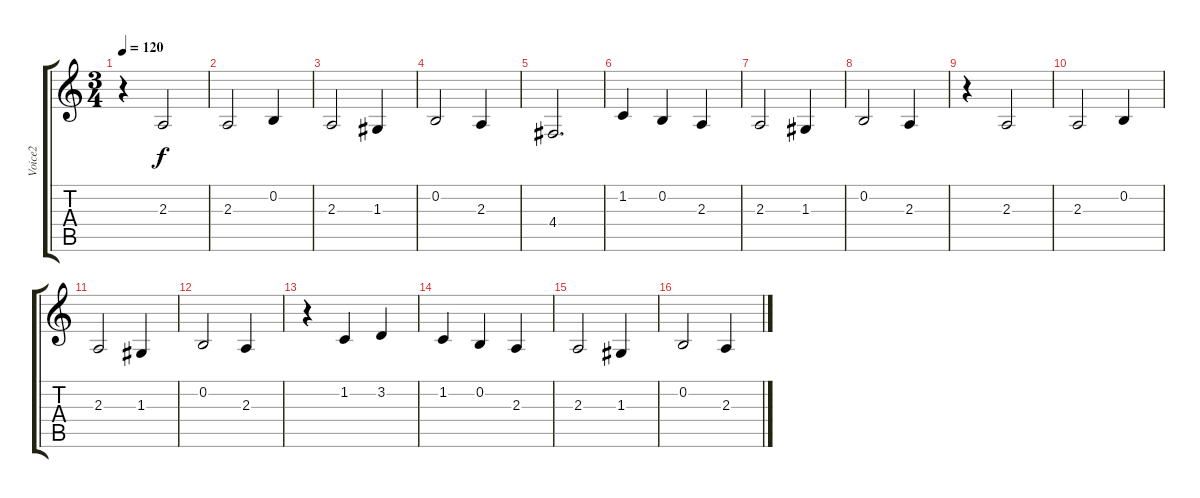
\track ("Voice2" "Voice2") {instrument choiraahs}
\staff {score tabs}
\tuning (E4 B3 G3 D3 A2 E2) {hide}
\ts (3 4)
\tempo 120
\clef g2
\ks c
r.4{dy f} 2.3.2 |
2.3.2 0.2.4 |
2.3.2 1.3.4 |
0.2.2 2.3.4 |
4.4.2{d} |
1.2.4 0.2.4 2.3.4 |
2.3.2 1.3.4 |
0.2.2 2.3.4 |
r.4 2.3.2 |
2.3.2 0.2.4 |
2.3.2 1.3.4 |
0.2.2 2.3.4 |
r.4 1.2.4 3.2.4 |
1.2.4 0.2.4 2.3.4 |
2.3.2 1.3.4 |
0.2.2 2.3.4
